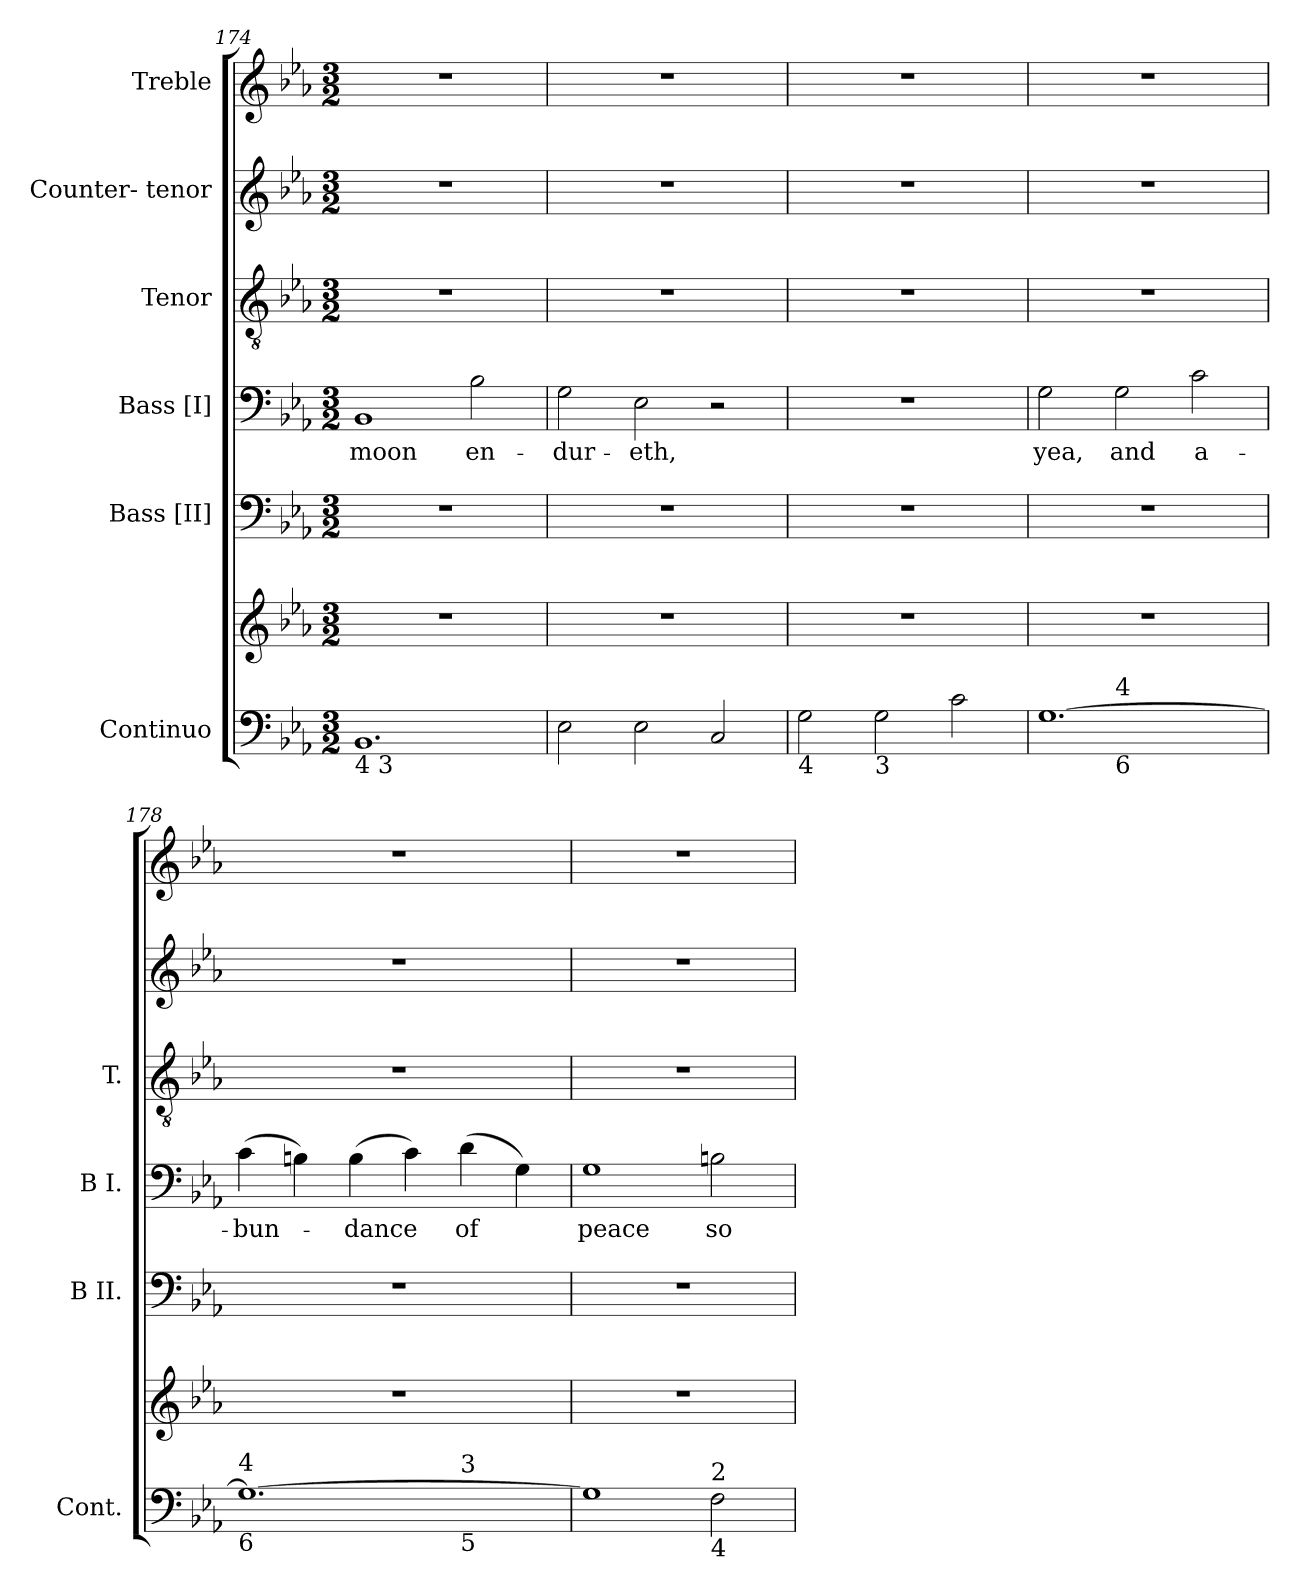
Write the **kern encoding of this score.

**kern	**kern	**kern	**kern	**text	**kern	**kern	**kern
*part6	*part6	*part5	*part4	*part4	*part3	*part2	*part1
*staff7	*staff6	*staff5	*staff4	*staff4	*staff3	*staff2	*staff1
*I"Continuo	*	*I"Bass [II]	*I"Bass [I]	*	*I"Tenor	*I"Counter- tenor	*I"Treble
*I'Cont.	*	*I'B II.	*I'B I.	*	*I'T.	*	*
*clefF4	*clefG2	*clefF4	*clefF4	*	*clefGv2	*clefG2	*clefG2
*	*	*	*	*	*ITrd7c12	*	*
*k[b-e-a-]	*k[b-e-a-]	*k[b-e-a-]	*k[b-e-a-]	*	*k[b-e-a-]	*k[b-e-a-]	*k[b-e-a-]
*E-:	*E-:	*E-:	*E-:	*	*E-:	*E-:	*E-:
*M3/2	*M3/2	*M3/2	*M3/2	*	*M3/2	*M3/2	*M3/2
=174	=174	=174	=174	=174	=174	=174	=174
!	!LO:N:vis=1	!LO:N:vis=1	!	!	!	!	!
!LO:TX:b:t=4           3	!	!	!	!	!	!	!
!	!	!	!	!LO:LY:b:color=#000000	!LO:N:vis=1	!LO:N:vis=1	!LO:N:vis=1
1.BB-i	1.r	1.r	1BB-i	moon	1.r	1.r	1.r
!	!	!	!	!LO:LY:b:color=#000000	!	!	!
.	.	.	2B-i\	en-	.	.	.
=175	=175	=175	=175	=175	=175	=175	=175
!	!LO:N:vis=1	!LO:N:vis=1	!	!	!	!	!
!	!	!	!	!LO:LY:b:color=#000000	!LO:N:vis=1	!LO:N:vis=1	!LO:N:vis=1
2E-i\	1.r	1.r	2Gi\	-dur-	1.r	1.r	1.r
!	!	!	!	!LO:LY:b:color=#000000	!	!	!
2E-i\	.	.	2E-i\	-eth,	.	.	.
2Ci/	.	.	2r	.	.	.	.
=176	=176	=176	=176	=176	=176	=176	=176
!LO:TX:b:t=4	!	!	!	!	!	!	!
!	!LO:N:vis=1	!LO:N:vis=1	!LO:N:vis=1	!	!LO:N:vis=1	!LO:N:vis=1	!LO:N:vis=1
2Gi\	1.r	1.r	1.r	.	1.r	1.r	1.r
!LO:TX:b:t=3	!	!	!	!	!	!	!
2Gi\	.	.	.	.	.	.	.
2ci\	.	.	.	.	.	.	.
=177	=177	=177	=177	=177	=177	=177	=177
!	!LO:N:vis=1	!LO:N:vis=1	!	!	!	!	!
!	!	!	!	!LO:LY:b:color=#000000	!LO:N:vis=1	!LO:N:vis=1	!LO:N:vis=1
*^	*	*	*	*	*	*	*
[1.Gi	2ryy	1.r	1.r	2Gi\	yea,	1.r	1.r	1.r
!	!LO:TX:b:t=6	!	!	!	!	!	!	!
!	!LO:TX:t=4	!	!	!	!	!	!	!
!	!	!	!	!	!LO:LY:b:color=#000000	!	!	!
.	1ryy	.	.	2Gi\	and	.	.	.
!	!	!	!	!	!LO:LY:b:color=#000000	!	!	!
.	.	.	.	2ci\	a-	.	.	.
!!LO:LB:g=z
=178	=178	=178	=178	=178	=178	=178	=178	=178
!	!	!LO:N:vis=1	!LO:N:vis=1	!	!	!	!	!
!LO:TX:b:t=6	!	!	!	!	!	!	!	!
!LO:TX:t=4	!	!	!	!	!	!	!	!
!	!	!	!	!	!LO:LY:b:color=#000000	!LO:N:vis=1	!LO:N:vis=1	!LO:N:vis=1
1.Gi_	1ryy	1.r	1.r	(4ci\	-bun-	1.r	1.r	1.r
.	.	.	.	4Bni\)	.	.	.	.
!	!	!	!	!	!LO:LY:b:color=#000000	!	!	!
.	.	.	.	(4Bi\	-dance	.	.	.
.	.	.	.	4ci\)	.	.	.	.
!	!LO:TX:b:t=5	!	!	!	!	!	!	!
!	!LO:TX:t=3	!	!	!	!	!	!	!
!	!	!	!	!	!LO:LY:b:color=#000000	!	!	!
.	2ryy	.	.	(4di\	of	.	.	.
.	.	.	.	4Gi\)	.	.	.	.
=179	=179	=179	=179	=179	=179	=179	=179	=179
!	!	!LO:N:vis=1	!LO:N:vis=1	!	!	!	!	!
*v	*v	*	*	*	*	*	*	*
*^	*	*	*	*	*	*	*
!	!	!	!	!	!LO:LY:b:color=#000000	!LO:N:vis=1	!LO:N:vis=1	!LO:N:vis=1
*v	*v	*	*	*	*	*	*	*
1Gi]	1.r	1.r	1Gi	peace	1.r	1.r	1.r
!LO:TX:b:t=4	!	!	!	!	!	!	!
!LO:TX:t=2	!	!	!	!	!	!	!
!	!	!	!	!LO:LY:b:color=#000000	!	!	!
2Fi\	.	.	2Bni\	so	.	.	.
=	=	=	=	=	=	=	=
*-	*-	*-	*-	*-	*-	*-	*-
